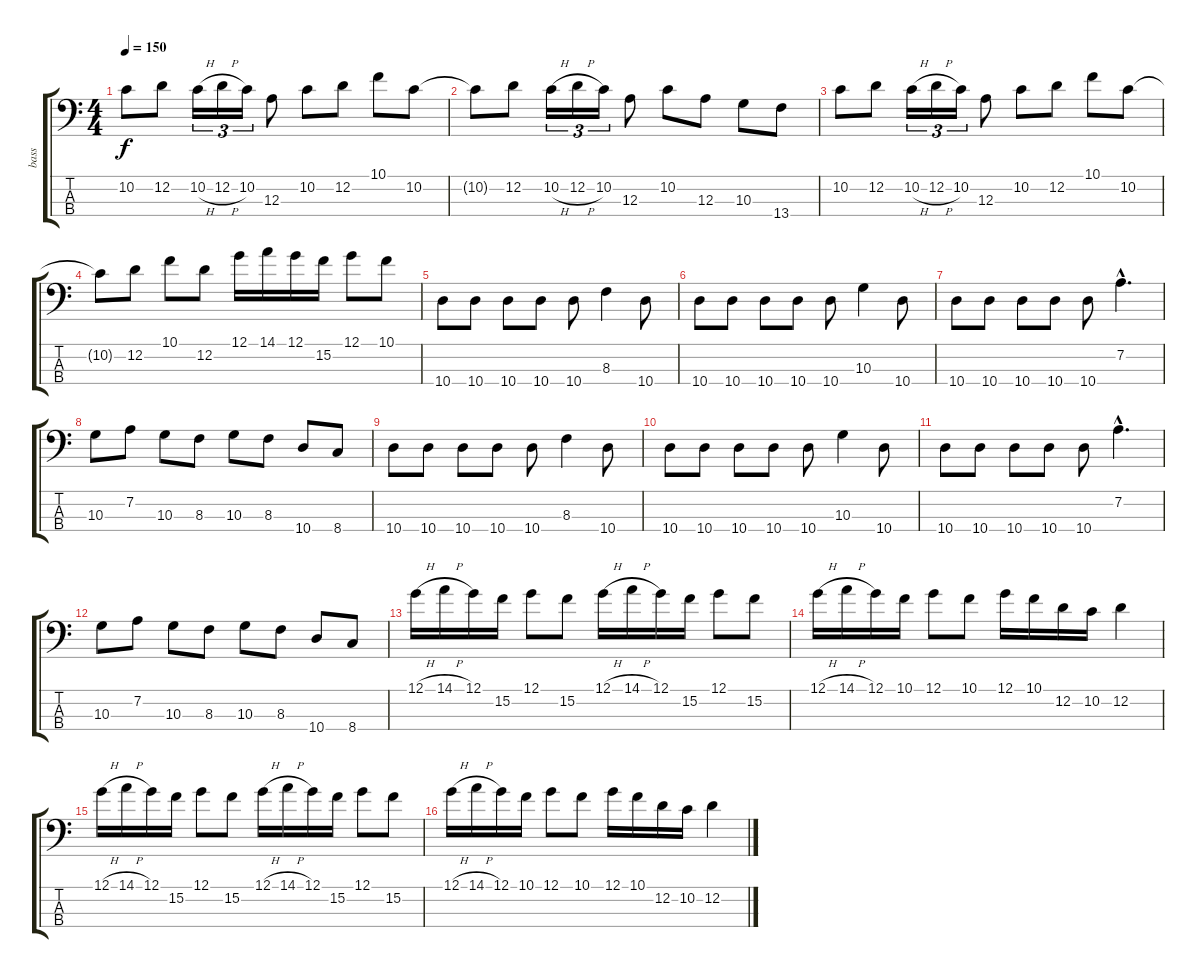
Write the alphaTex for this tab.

\track ("bass" "bass") {instrument electricbassfinger}
\staff {score tabs}
\tuning (G2 D2 A1 E1) {hide}
\ts (4 4)
\tempo 150
\clef f4
\ks c
10.2.8{dy f} 12.2.8 10.2{h}.16{tu (3 2)} 12.2{h}.16{tu (3 2)} 10.2.16{tu (3 2)} 12.3.8 10.2.8 12.2.8 10.1.8 10.2.8 |
10.2{t}.8 12.2.8 10.2{h}.16{tu (3 2)} 12.2{h}.16{tu (3 2)} 10.2.16{tu (3 2)} 12.3.8 10.2.8 12.3.8 10.3.8 13.4.8 |
10.2.8 12.2.8 10.2{h}.16{tu (3 2)} 12.2{h}.16{tu (3 2)} 10.2.16{tu (3 2)} 12.3.8 10.2.8 12.2.8 10.1.8 10.2.8 |
10.2{t}.8 12.2.8 10.1.8 12.2.8 12.1.16 14.1.16 12.1.16 15.2.16 12.1.8 10.1.8 |
10.4.8 10.4.8 10.4.8 10.4.8 10.4.8 8.3.4 10.4.8 |
10.4.8 10.4.8 10.4.8 10.4.8 10.4.8 10.3.4 10.4.8 |
10.4.8 10.4.8 10.4.8 10.4.8 10.4.8 7.2{hac}.4{d} |
10.3.8 7.2.8 10.3.8 8.3.8 10.3.8 8.3.8 10.4.8 8.4.8 |
10.4.8 10.4.8 10.4.8 10.4.8 10.4.8 8.3.4 10.4.8 |
10.4.8 10.4.8 10.4.8 10.4.8 10.4.8 10.3.4 10.4.8 |
10.4.8 10.4.8 10.4.8 10.4.8 10.4.8 7.2{hac}.4{d} |
10.3.8 7.2.8 10.3.8 8.3.8 10.3.8 8.3.8 10.4.8 8.4.8 |
12.1{h}.16 14.1{h}.16 12.1.16 15.2.16 12.1.8 15.2.8 12.1{h}.16 14.1{h}.16 12.1.16 15.2.16 12.1.8 15.2.8 |
12.1{h}.16 14.1{h}.16 12.1.16 10.1.16 12.1.8 10.1.8 12.1.16 10.1.16 12.2.16 10.2.16 12.2.4 |
12.1{h}.16 14.1{h}.16 12.1.16 15.2.16 12.1.8 15.2.8 12.1{h}.16 14.1{h}.16 12.1.16 15.2.16 12.1.8 15.2.8 |
12.1{h}.16 14.1{h}.16 12.1.16 10.1.16 12.1.8 10.1.8 12.1.16 10.1.16 12.2.16 10.2.16 12.2.4
